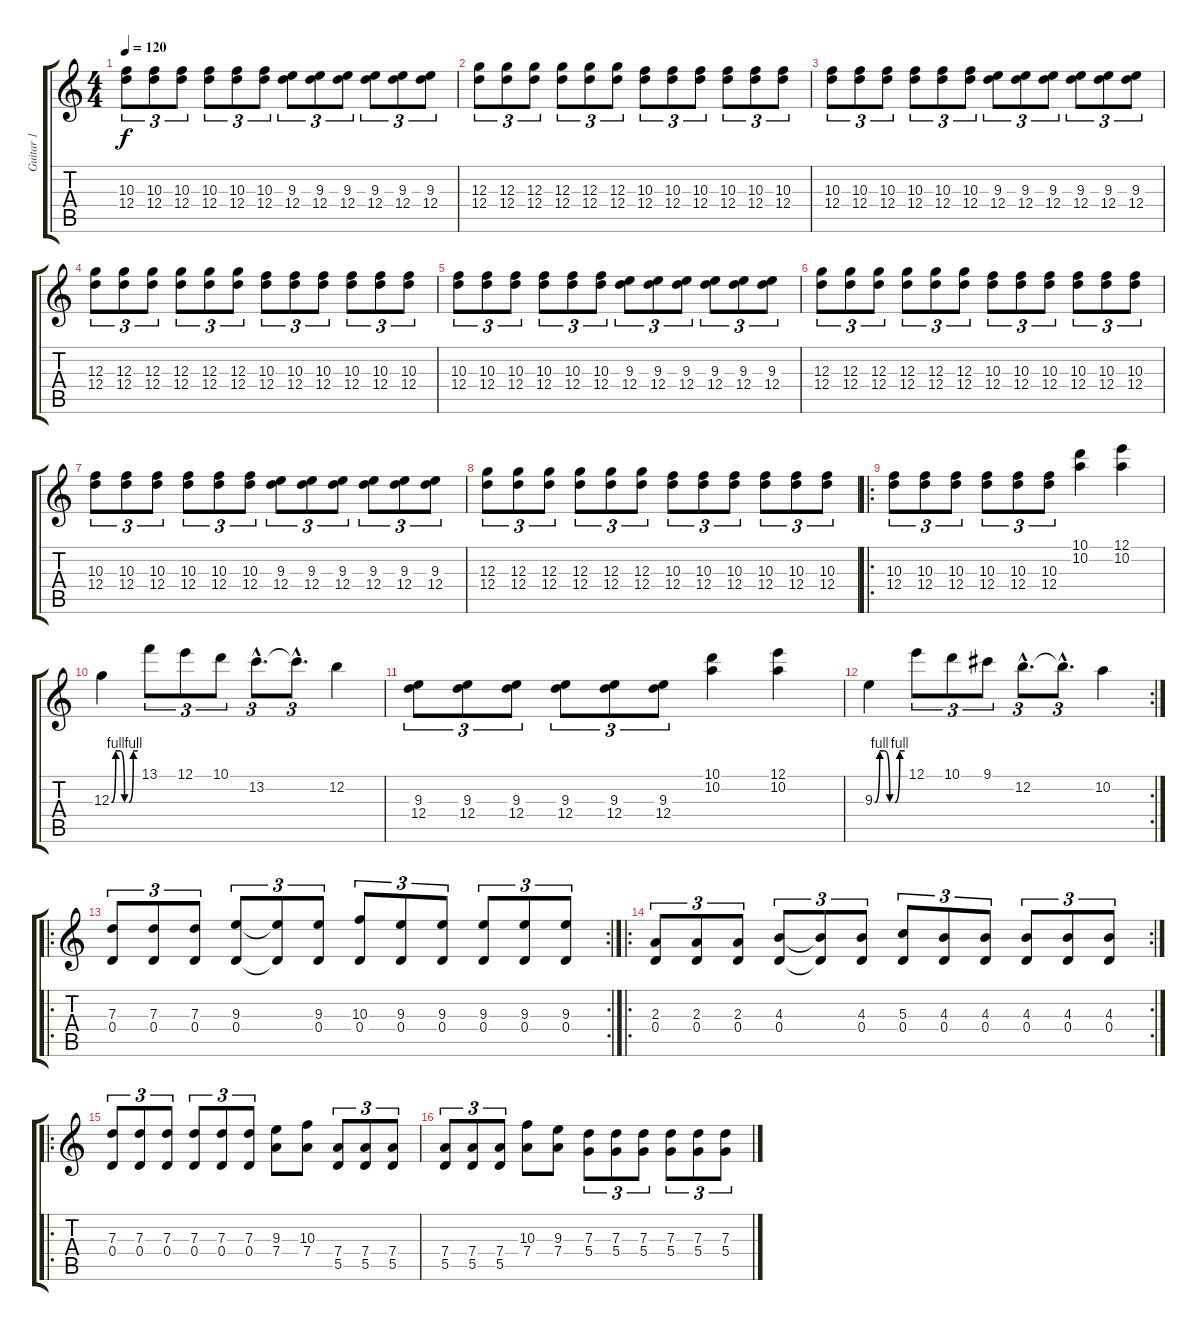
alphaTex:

\track ("Guitar 1" "Guitar 1") {instrument distortionguitar}
\staff {score tabs}
\tuning (E4 B3 G3 D3 A2 E2) {hide}
\ts (4 4)
\tempo 120
\clef g2
\ks c
(10.3 12.4).8{tu (3 2) dy f} (10.3 12.4).8{tu (3 2)} (10.3 12.4).8{tu (3 2)} (10.3 12.4).8{tu (3 2)} (10.3 12.4).8{tu (3 2)} (10.3 12.4).8{tu (3 2)} (9.3 12.4).8{tu (3 2)} (9.3 12.4).8{tu (3 2)} (9.3 12.4).8{tu (3 2)} (9.3 12.4).8{tu (3 2)} (9.3 12.4).8{tu (3 2)} (9.3 12.4).8{tu (3 2)} |
(12.3 12.4).8{tu (3 2)} (12.3 12.4).8{tu (3 2)} (12.3 12.4).8{tu (3 2)} (12.3 12.4).8{tu (3 2)} (12.3 12.4).8{tu (3 2)} (12.3 12.4).8{tu (3 2)} (10.3 12.4).8{tu (3 2)} (10.3 12.4).8{tu (3 2)} (10.3 12.4).8{tu (3 2)} (10.3 12.4).8{tu (3 2)} (10.3 12.4).8{tu (3 2)} (10.3 12.4).8{tu (3 2)} |
(10.3 12.4).8{tu (3 2)} (10.3 12.4).8{tu (3 2)} (10.3 12.4).8{tu (3 2)} (10.3 12.4).8{tu (3 2)} (10.3 12.4).8{tu (3 2)} (10.3 12.4).8{tu (3 2)} (9.3 12.4).8{tu (3 2)} (9.3 12.4).8{tu (3 2)} (9.3 12.4).8{tu (3 2)} (9.3 12.4).8{tu (3 2)} (9.3 12.4).8{tu (3 2)} (9.3 12.4).8{tu (3 2)} |
(12.3 12.4).8{tu (3 2)} (12.3 12.4).8{tu (3 2)} (12.3 12.4).8{tu (3 2)} (12.3 12.4).8{tu (3 2)} (12.3 12.4).8{tu (3 2)} (12.3 12.4).8{tu (3 2)} (10.3 12.4).8{tu (3 2)} (10.3 12.4).8{tu (3 2)} (10.3 12.4).8{tu (3 2)} (10.3 12.4).8{tu (3 2)} (10.3 12.4).8{tu (3 2)} (10.3 12.4).8{tu (3 2)} |
(10.3 12.4).8{tu (3 2)} (10.3 12.4).8{tu (3 2)} (10.3 12.4).8{tu (3 2)} (10.3 12.4).8{tu (3 2)} (10.3 12.4).8{tu (3 2)} (10.3 12.4).8{tu (3 2)} (9.3 12.4).8{tu (3 2)} (9.3 12.4).8{tu (3 2)} (9.3 12.4).8{tu (3 2)} (9.3 12.4).8{tu (3 2)} (9.3 12.4).8{tu (3 2)} (9.3 12.4).8{tu (3 2)} |
(12.3 12.4).8{tu (3 2)} (12.3 12.4).8{tu (3 2)} (12.3 12.4).8{tu (3 2)} (12.3 12.4).8{tu (3 2)} (12.3 12.4).8{tu (3 2)} (12.3 12.4).8{tu (3 2)} (10.3 12.4).8{tu (3 2)} (10.3 12.4).8{tu (3 2)} (10.3 12.4).8{tu (3 2)} (10.3 12.4).8{tu (3 2)} (10.3 12.4).8{tu (3 2)} (10.3 12.4).8{tu (3 2)} |
(10.3 12.4).8{tu (3 2)} (10.3 12.4).8{tu (3 2)} (10.3 12.4).8{tu (3 2)} (10.3 12.4).8{tu (3 2)} (10.3 12.4).8{tu (3 2)} (10.3 12.4).8{tu (3 2)} (9.3 12.4).8{tu (3 2)} (9.3 12.4).8{tu (3 2)} (9.3 12.4).8{tu (3 2)} (9.3 12.4).8{tu (3 2)} (9.3 12.4).8{tu (3 2)} (9.3 12.4).8{tu (3 2)} |
(12.3 12.4).8{tu (3 2)} (12.3 12.4).8{tu (3 2)} (12.3 12.4).8{tu (3 2)} (12.3 12.4).8{tu (3 2)} (12.3 12.4).8{tu (3 2)} (12.3 12.4).8{tu (3 2)} (10.3 12.4).8{tu (3 2)} (10.3 12.4).8{tu (3 2)} (10.3 12.4).8{tu (3 2)} (10.3 12.4).8{tu (3 2)} (10.3 12.4).8{tu (3 2)} (10.3 12.4).8{tu (3 2)} |
\ro
(10.3 12.4).8{tu (3 2)} (10.3 12.4).8{tu (3 2)} (10.3 12.4).8{tu (3 2)} (10.3 12.4).8{tu (3 2)} (10.3 12.4).8{tu (3 2)} (10.3 12.4).8{tu (3 2)} (10.1 10.2).4 (12.1 10.2).4 |
12.3{be (custom 0 0 10 4 20 4 30 0 40 0 50 4 60 4)}.4 13.1.8{tu (3 2)} 12.1.8{tu (3 2)} 10.1.8{tu (3 2)} 13.2{hac}.8{d tu (3 2)} 13.2{hac t}.8{d tu (3 2)} 12.2.4 |
(9.3 12.4).8{tu (3 2)} (9.3 12.4).8{tu (3 2)} (9.3 12.4).8{tu (3 2)} (9.3 12.4).8{tu (3 2)} (9.3 12.4).8{tu (3 2)} (9.3 12.4).8{tu (3 2)} (10.1 10.2).4 (12.1 10.2).4 |
\rc 2
9.3{be (custom 0 0 10 4 20 4 30 0 40 0 50 4 60 4)}.4 12.1.8{tu (3 2)} 10.1.8{tu (3 2)} 9.1.8{tu (3 2)} 12.2{hac}.8{d tu (3 2)} 12.2{hac t}.8{d tu (3 2)} 10.2.4 |
\ro
\rc 2
(7.3 0.4).8{tu (3 2)} (7.3 0.4).8{tu (3 2)} (7.3 0.4).8{tu (3 2)} (9.3 0.4).8{tu (3 2)} (9.3{t} 0.4{t}).8{tu (3 2)} (9.3 0.4).8{tu (3 2)} (10.3 0.4).8{tu (3 2)} (9.3 0.4).8{tu (3 2)} (9.3 0.4).8{tu (3 2)} (9.3 0.4).8{tu (3 2)} (9.3 0.4).8{tu (3 2)} (9.3 0.4).8{tu (3 2)} |
\ro
\rc 2
(2.3 0.4).8{tu (3 2)} (2.3 0.4).8{tu (3 2)} (2.3 0.4).8{tu (3 2)} (4.3 0.4).8{tu (3 2)} (4.3{t} 0.4{t}).8{tu (3 2)} (4.3 0.4).8{tu (3 2)} (5.3 0.4).8{tu (3 2)} (4.3 0.4).8{tu (3 2)} (4.3 0.4).8{tu (3 2)} (4.3 0.4).8{tu (3 2)} (4.3 0.4).8{tu (3 2)} (4.3 0.4).8{tu (3 2)} |
\ro
(7.3 0.4).8{tu (3 2)} (7.3 0.4).8{tu (3 2)} (7.3 0.4).8{tu (3 2)} (7.3 0.4).8{tu (3 2)} (7.3 0.4).8{tu (3 2)} (7.3 0.4).8{tu (3 2)} (9.3 7.4).8 (10.3 7.4).8 (7.4 5.5).8{tu (3 2)} (7.4 5.5).8{tu (3 2)} (7.4 5.5).8{tu (3 2)} |
(7.4 5.5).8{tu (3 2)} (7.4 5.5).8{tu (3 2)} (7.4 5.5).8{tu (3 2)} (10.3 7.4).8 (9.3 7.4).8 (7.3 5.4).8{tu (3 2)} (7.3 5.4).8{tu (3 2)} (7.3 5.4).8{tu (3 2)} (7.3 5.4).8{tu (3 2)} (7.3 5.4).8{tu (3 2)} (7.3 5.4).8{tu (3 2)}
